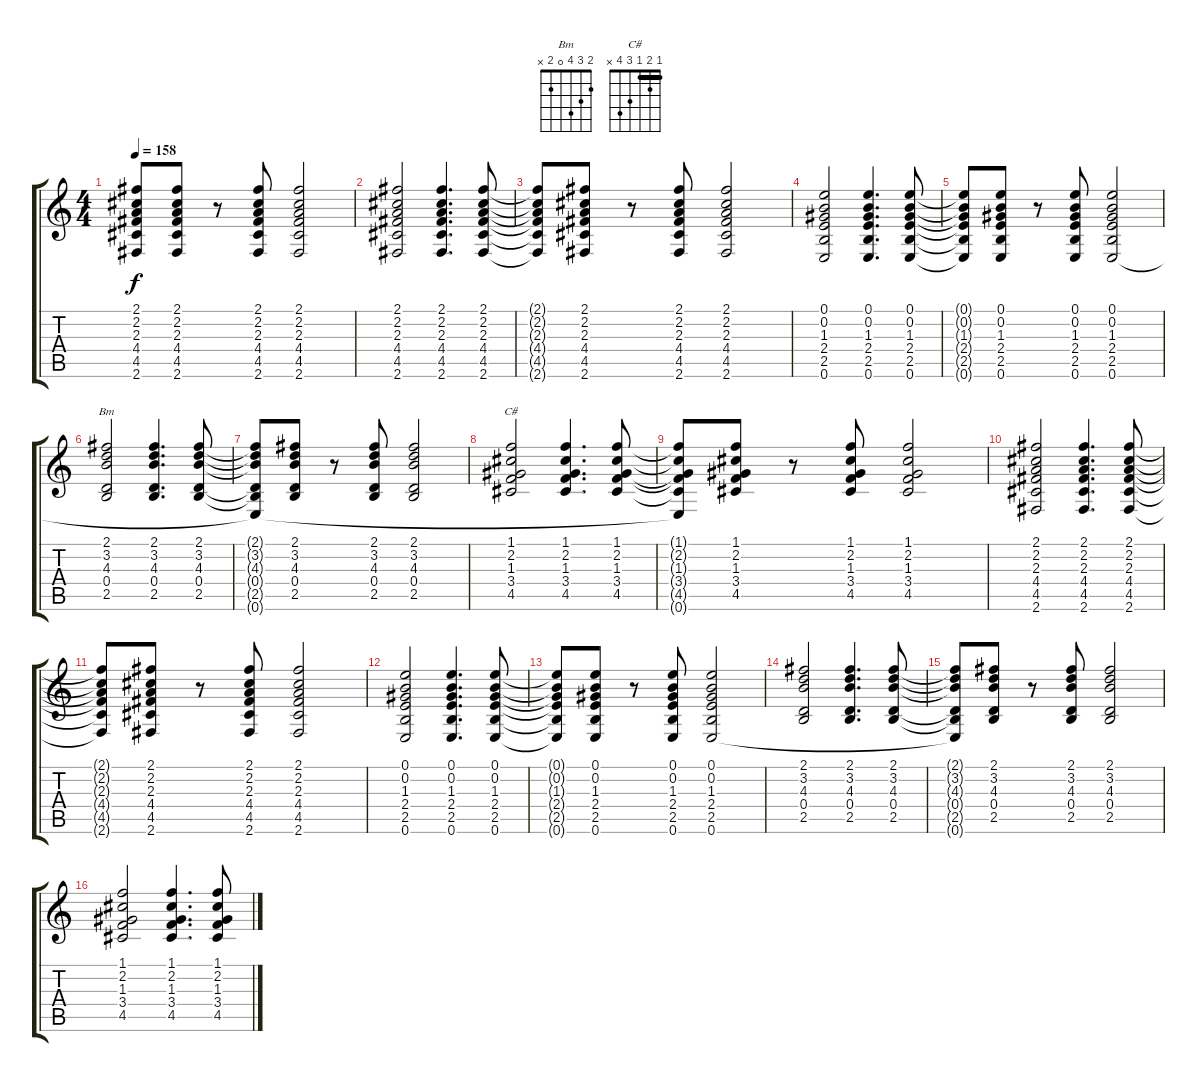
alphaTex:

\track "" {instrument acousticguitarsteel}
\staff {score tabs}
\tuning (E4 B3 G3 D3 A2 E2) {hide}
\chord ("Bm" 2 3 4 0 2 x)
\chord ("C#" 1 2 1 3 4 x) {barre 1}
\ts (4 4)
\tempo 158
\clef g2
\ks c
(2.1{t} 2.2{t} 2.3{t} 4.4{t} 4.5{t} 2.6{t}).8{dy f} (2.1 2.2 2.3 4.4 4.5 2.6).8 r.8 (2.1 2.2 2.3 4.4 4.5 2.6).8 (2.1 2.2 2.3 4.4 4.5 2.6).2 |
(2.1 2.2 2.3 4.4 4.5 2.6).2 (2.1 2.2 2.3 4.4 4.5 2.6).4{d} (2.1 2.2 2.3 4.4 4.5 2.6).8 |
(2.1{t} 2.2{t} 2.3{t} 4.4{t} 4.5{t} 2.6{t}).8 (2.1 2.2 2.3 4.4 4.5 2.6).8 r.8 (2.1 2.2 2.3 4.4 4.5 2.6).8 (2.1 2.2 2.3 4.4 4.5 2.6).2 |
(0.1 0.2 1.3 2.4 2.5 0.6).2 (0.1 0.2 1.3 2.4 2.5 0.6).4{d} (0.1 0.2 1.3 2.4 2.5 0.6).8 |
(0.1{t} 0.2{t} 1.3{t} 2.4{t} 2.5{t} 0.6{t}).8 (0.1 0.2 1.3 2.4 2.5 0.6).8 r.8 (0.1 0.2 1.3 2.4 2.5 0.6).8 (0.1 0.2 1.3 2.4 2.5 0.6).2 |
(2.1 3.2 4.3 0.4 2.5).2{ch "Bm"} (2.1 3.2 4.3 0.4 2.5).4{d} (2.1 3.2 4.3 0.4 2.5).8 |
(2.1{t} 3.2{t} 4.3{t} 0.4{t} 2.5{t} 0.6{t}).8 (2.1 3.2 4.3 0.4 2.5).8 r.8 (2.1 3.2 4.3 0.4 2.5).8 (2.1 3.2 4.3 0.4 2.5).2 |
(1.1 2.2 1.3 3.4 4.5).2{ch "C#"} (1.1 2.2 1.3 3.4 4.5).4{d} (1.1 2.2 1.3 3.4 4.5).8 |
(1.1{t} 2.2{t} 1.3{t} 3.4{t} 4.5{t} 0.6{t}).8 (1.1 2.2 1.3 3.4 4.5).8 r.8 (1.1 2.2 1.3 3.4 4.5).8 (1.1 2.2 1.3 3.4 4.5).2 |
(2.1 2.2 2.3 4.4 4.5 2.6).2 (2.1 2.2 2.3 4.4 4.5 2.6).4{d} (2.1 2.2 2.3 4.4 4.5 2.6).8 |
(2.1{t} 2.2{t} 2.3{t} 4.4{t} 4.5{t} 2.6{t}).8 (2.1 2.2 2.3 4.4 4.5 2.6).8 r.8 (2.1 2.2 2.3 4.4 4.5 2.6).8 (2.1 2.2 2.3 4.4 4.5 2.6).2 |
(0.1 0.2 1.3 2.4 2.5 0.6).2 (0.1 0.2 1.3 2.4 2.5 0.6).4{d} (0.1 0.2 1.3 2.4 2.5 0.6).8 |
(0.1{t} 0.2{t} 1.3{t} 2.4{t} 2.5{t} 0.6{t}).8 (0.1 0.2 1.3 2.4 2.5 0.6).8 r.8 (0.1 0.2 1.3 2.4 2.5 0.6).8 (0.1 0.2 1.3 2.4 2.5 0.6).2 |
(2.1 3.2 4.3 0.4 2.5).2 (2.1 3.2 4.3 0.4 2.5).4{d} (2.1 3.2 4.3 0.4 2.5).8 |
(2.1{t} 3.2{t} 4.3{t} 0.4{t} 2.5{t} 0.6{t}).8 (2.1 3.2 4.3 0.4 2.5).8 r.8 (2.1 3.2 4.3 0.4 2.5).8 (2.1 3.2 4.3 0.4 2.5).2 |
(1.1 2.2 1.3 3.4 4.5).2 (1.1 2.2 1.3 3.4 4.5).4{d} (1.1 2.2 1.3 3.4 4.5).8
